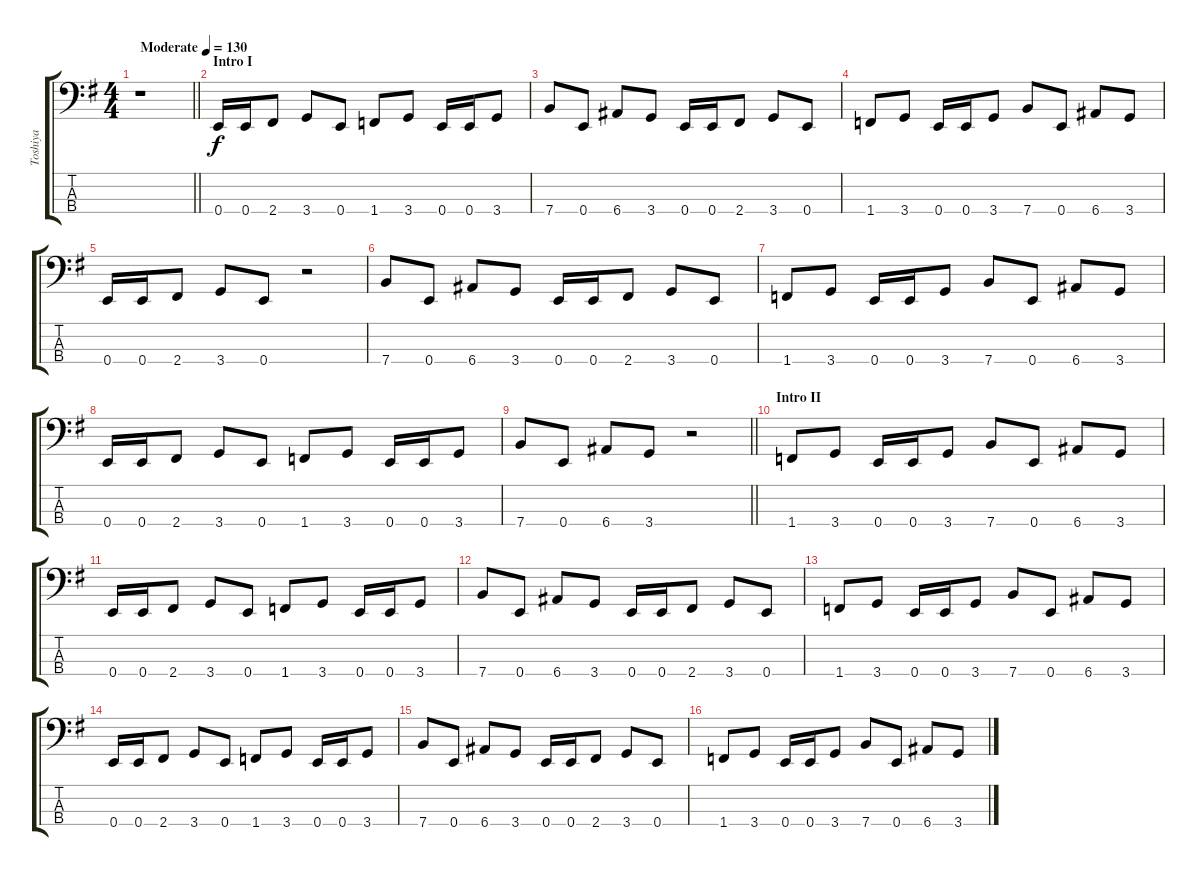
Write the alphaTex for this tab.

\track ("Toshiya" "Toshiya") {instrument electricbasspick}
\staff {score tabs}
\tuning (G2 D2 A1 E1) {hide}
\ts (4 4)
\tempo (130 "Moderate")
\clef f4
\barLineRight lightlight
\ks eminor
r.1{dy f instrument electricbasspick} |
\section ("" "Intro I")
0.4.16 0.4.16 2.4.8 3.4.8 0.4.8 1.4.8 3.4.8 0.4.16 0.4.16 3.4.8 |
7.4.8 0.4.8 6.4.8 3.4.8 0.4.16 0.4.16 2.4.8 3.4.8 0.4.8 |
1.4.8 3.4.8 0.4.16 0.4.16 3.4.8 7.4.8 0.4.8 6.4.8 3.4.8 |
0.4.16 0.4.16 2.4.8 3.4.8 0.4.8 r.2 |
7.4.8 0.4.8 6.4.8 3.4.8 0.4.16 0.4.16 2.4.8 3.4.8 0.4.8 |
1.4.8 3.4.8 0.4.16 0.4.16 3.4.8 7.4.8 0.4.8 6.4.8 3.4.8 |
0.4.16 0.4.16 2.4.8 3.4.8 0.4.8 1.4.8 3.4.8 0.4.16 0.4.16 3.4.8 |
\barLineRight lightlight
7.4.8 0.4.8 6.4.8 3.4.8 r.2 |
\section ("" "Intro II")
1.4.8 3.4.8 0.4.16 0.4.16 3.4.8 7.4.8 0.4.8 6.4.8 3.4.8 |
0.4.16 0.4.16 2.4.8 3.4.8 0.4.8 1.4.8 3.4.8 0.4.16 0.4.16 3.4.8 |
7.4.8 0.4.8 6.4.8 3.4.8 0.4.16 0.4.16 2.4.8 3.4.8 0.4.8 |
1.4.8 3.4.8 0.4.16 0.4.16 3.4.8 7.4.8 0.4.8 6.4.8 3.4.8 |
0.4.16 0.4.16 2.4.8 3.4.8 0.4.8 1.4.8 3.4.8 0.4.16 0.4.16 3.4.8 |
7.4.8 0.4.8 6.4.8 3.4.8 0.4.16 0.4.16 2.4.8 3.4.8 0.4.8 |
1.4.8 3.4.8 0.4.16 0.4.16 3.4.8 7.4.8 0.4.8 6.4.8 3.4.8
